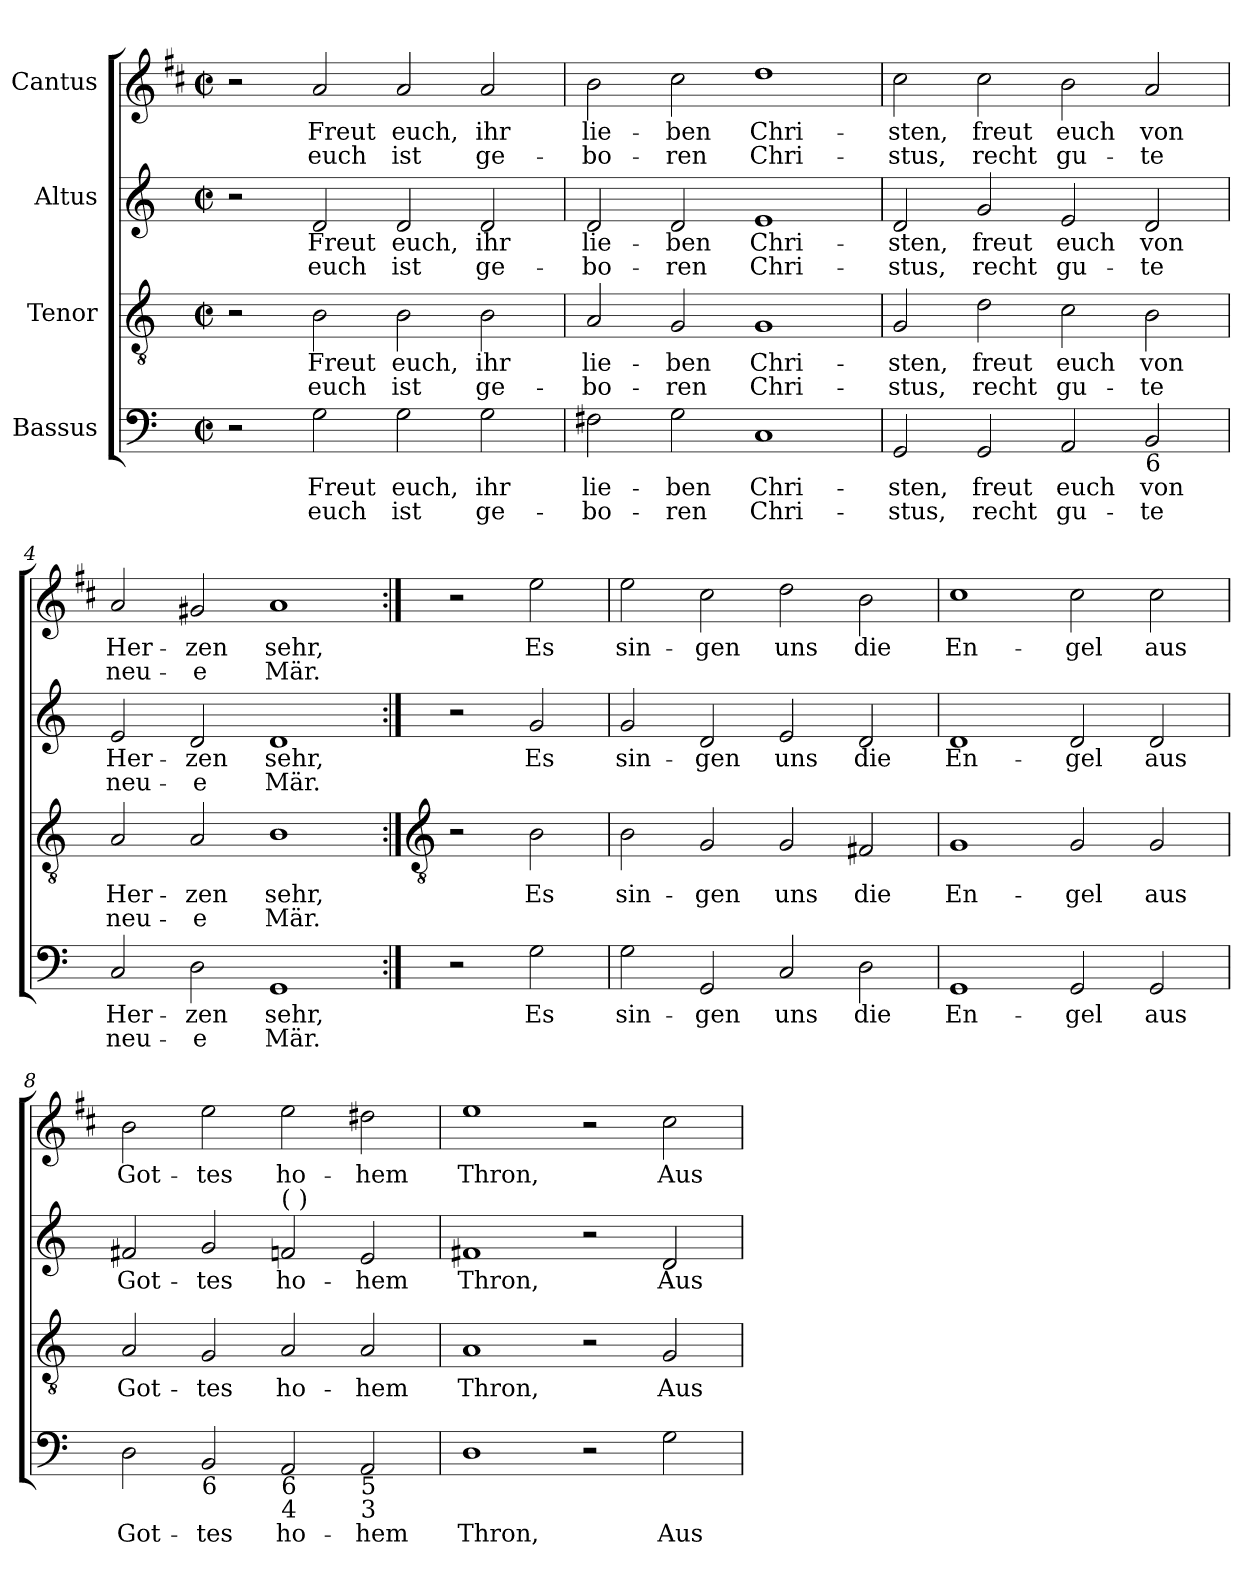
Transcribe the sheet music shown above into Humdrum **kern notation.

**kern	**text	**text	**kern	**text	**text	**kern	**text	**text	**kern	**text	**text
*part4	*part4	*part4	*part3	*part3	*part3	*part2	*part2	*part2	*part1	*part1	*part1
*staff4	*staff4	*staff4	*staff3	*staff3	*staff3	*staff2	*staff2	*staff2	*staff1	*staff1	*staff1
*I"Bassus	*	*	*I"Tenor	*	*	*I"Altus	*	*	*I"Cantus	*	*
*clefF4	*	*	*clefGv2	*	*	*clefG2	*	*	*clefG2	*	*
*	*	*	*	*	*	*	*	*	*ITrd1c2	*	*
*k[]	*	*	*k[]	*	*	*k[]	*	*	*k[]	*	*
*C:	*	*	*C:	*	*	*C:	*	*	*C:	*	*
*M4/2	*	*	*M4/2	*	*	*M4/2	*	*	*M4/2	*	*
*met(c|)	*	*	*met(c|)	*	*	*met(c|)	*	*	*met(c|)	*	*
=1	=1	=1	=1	=1	=1	=1	=1	=1	=1	=1	=1
2r	.	.	2r	.	.	2r	.	.	2r	.	.
!	!LO:LY:b	!LO:LY:b	!	!LO:LY:b	!LO:LY:b	!	!LO:LY:b	!LO:LY:b	!	!LO:LY:b	!LO:LY:b
2G	Freut	euch	2B	Freut	euch	2d	Freut	euch	2g	Freut	euch
!	!LO:LY:b	!LO:LY:b	!	!LO:LY:b	!LO:LY:b	!	!LO:LY:b	!LO:LY:b	!	!LO:LY:b	!LO:LY:b
2G	euch,	ist	2B	euch,	ist	2d	euch,	ist	2g	euch,	ist
!	!LO:LY:b	!LO:LY:b	!	!LO:LY:b	!LO:LY:b	!	!LO:LY:b	!LO:LY:b	!	!LO:LY:b	!LO:LY:b
2G	ihr	ge-	2B	ihr	ge-	2d	ihr	ge-	2g	ihr	ge-
=2	=2	=2	=2	=2	=2	=2	=2	=2	=2	=2	=2
!	!LO:LY:b	!LO:LY:b	!	!LO:LY:b	!LO:LY:b	!	!LO:LY:b	!LO:LY:b	!	!LO:LY:b	!LO:LY:b
2F#X	-lie-	-bo-	2A	-lie-	-bo-	2d	-lie-	-bo-	2a	-lie-	-bo-
!	!LO:LY:b	!LO:LY:b	!	!LO:LY:b	!LO:LY:b	!	!LO:LY:b	!LO:LY:b	!	!LO:LY:b	!LO:LY:b
2G	-ben	ren	2G	-ben	ren	2d	-ben	ren	2b	-ben	ren
!	!LO:LY:b	!LO:LY:b	!	!LO:LY:b	!LO:LY:b	!	!LO:LY:b	!LO:LY:b	!	!LO:LY:b	!LO:LY:b
1C	Chri-	-Chri-	1G	Chri-	-Chri-	1e	Chri-	-Chri-	1cc	Chri-	-Chri-
=3	=3	=3	=3	=3	=3	=3	=3	=3	=3	=3	=3
!	!LO:LY:b	!LO:LY:b	!	!LO:LY:b	!LO:LY:b	!	!LO:LY:b	!LO:LY:b	!	!LO:LY:b	!LO:LY:b
2GG	-sten,	stus,	2G	-sten,	stus,	2d	-sten,	stus,	2b	-sten,	stus,
!	!LO:LY:b	!LO:LY:b	!	!LO:LY:b	!LO:LY:b	!	!LO:LY:b	!LO:LY:b	!	!LO:LY:b	!LO:LY:b
2GG	freut	recht	2d	freut	recht	2g	freut	recht	2b	freut	recht
!	!LO:LY:b	!LO:LY:b	!	!LO:LY:b	!LO:LY:b	!	!LO:LY:b	!LO:LY:b	!	!LO:LY:b	!LO:LY:b
2AA	euch	gu-	2c	euch	gu-	2e	euch	gu-	2a	euch	gu-
!LO:TX:b:t=6	!	!	!	!	!	!	!	!	!	!	!
!	!LO:LY:b	!LO:LY:b	!	!LO:LY:b	!LO:LY:b	!	!LO:LY:b	!LO:LY:b	!	!LO:LY:b	!LO:LY:b
2BB	-von	te	2B	-von	te	2d	-von	te	2g	-von	te
=4	=4	=4	=4	=4	=4	=4	=4	=4	=4	=4	=4
!	!LO:LY:b	!LO:LY:b	!	!LO:LY:b	!LO:LY:b	!	!LO:LY:b	!LO:LY:b	!	!LO:LY:b	!LO:LY:b
2C	Her-	-neu-	2A	Her-	-neu-	2e	Her-	-neu-	2g	Her-	-neu-
!	!LO:LY:b	!LO:LY:b	!	!LO:LY:b	!LO:LY:b	!	!LO:LY:b	!LO:LY:b	!	!LO:LY:b	!LO:LY:b
2D	-zen	e	2A	-zen	e	2d	-zen	e	2f#X	-zen	e
!	!LO:LY:b	!LO:LY:b	!	!LO:LY:b	!LO:LY:b	!	!LO:LY:b	!LO:LY:b	!	!LO:LY:b	!LO:LY:b
1GG	sehr,	Mär.	1B	sehr,	Mär.	1d	sehr,	Mär.	1g	sehr,	Mär.
!!LO:LB:g=z
=5:|!	=5:|!	=5:|!	=5:|!	=5:|!	=5:|!	=5:|!	=5:|!	=5:|!	=5:|!	=5:|!	=5:|!
*	*	*	*clefGv2	*	*	*	*	*	*	*	*
2r	.	.	2r	.	.	2r	.	.	2r	.	.
!	!LO:LY:b	!	!	!LO:LY:b	!	!	!LO:LY:b	!	!	!LO:LY:b	!
2G	Es	.	2B	Es	.	2g	Es	.	2dd	Es	.
=6	=6	=6	=6	=6	=6	=6	=6	=6	=6	=6	=6
!	!LO:LY:b	!	!	!LO:LY:b	!	!	!LO:LY:b	!	!	!LO:LY:b	!
2G	sin-	.	2B	sin-	.	2g	sin-	.	2dd	sin-	.
!	!LO:LY:b	!	!	!LO:LY:b	!	!	!LO:LY:b	!	!	!LO:LY:b	!
2GG	-gen	.	2G	-gen	.	2d	-gen	.	2b	-gen	.
!	!LO:LY:b	!	!	!LO:LY:b	!	!	!LO:LY:b	!	!	!LO:LY:b	!
2C	uns	.	2G	uns	.	2e	uns	.	2cc	uns	.
!	!LO:LY:b	!	!	!LO:LY:b	!	!	!LO:LY:b	!	!	!LO:LY:b	!
2D	die	.	2F#X	die	.	2d	die	.	2a	die	.
=7	=7	=7	=7	=7	=7	=7	=7	=7	=7	=7	=7
!	!LO:LY:b	!	!	!LO:LY:b	!	!	!LO:LY:b	!	!	!LO:LY:b	!
1GG	En-	.	1G	En-	.	1d	En-	.	1b	En-	.
!	!LO:LY:b	!	!	!LO:LY:b	!	!	!LO:LY:b	!	!	!LO:LY:b	!
2GG	-gel	.	2G	-gel	.	2d	-gel	.	2b	-gel	.
!	!LO:LY:b	!	!	!LO:LY:b	!	!	!LO:LY:b	!	!	!LO:LY:b	!
2GG	aus	.	2G	aus	.	2d	aus	.	2b	aus	.
=8	=8	=8	=8	=8	=8	=8	=8	=8	=8	=8	=8
!	!LO:LY:b	!	!	!LO:LY:b	!	!	!LO:LY:b	!	!	!LO:LY:b	!
2D	Got-	.	2A	Got-	.	2f#X	Got-	.	2a	Got-	.
!LO:TX:b:t=6	!	!	!	!	!	!	!	!	!	!	!
!	!LO:LY:b	!	!	!LO:LY:b	!	!	!LO:LY:b	!	!	!LO:LY:b	!
2BB	-tes	.	2G	-tes	.	2g	-tes	.	2dd	-tes	.
!	!	!	!	!	!	!LO:TX:a:t=(  )	!	!	!	!	!
!LO:TX:b:t=6\n4	!	!	!	!	!	!	!	!	!	!	!
!	!LO:LY:b	!	!	!LO:LY:b	!	!	!LO:LY:b	!	!	!LO:LY:b	!
2AA	ho-	.	2A	ho-	.	2f	ho-	.	2dd	ho-	.
!LO:TX:b:t=5\n3	!	!	!	!	!	!	!	!	!	!	!
!	!LO:LY:b	!	!	!LO:LY:b	!	!	!LO:LY:b	!	!	!LO:LY:b	!
2AA	-hem	.	2A	-hem	.	2e	-hem	.	2cc#X	-hem	.
=9	=9	=9	=9	=9	=9	=9	=9	=9	=9	=9	=9
!	!LO:LY:b	!	!	!LO:LY:b	!	!	!LO:LY:b	!	!	!LO:LY:b	!
1D	Thron,	.	1A	Thron,	.	1f#X	Thron,	.	1dd	Thron,	.
2r	.	.	2r	.	.	2r	.	.	2r	.	.
!	!LO:LY:b	!	!	!LO:LY:b	!	!	!LO:LY:b	!	!	!LO:LY:b	!
2G	Aus	.	2G	Aus	.	2d	Aus	.	2b	Aus	.
=	=	=	=	=	=	=	=	=	=	=	=
*-	*-	*-	*-	*-	*-	*-	*-	*-	*-	*-	*-
